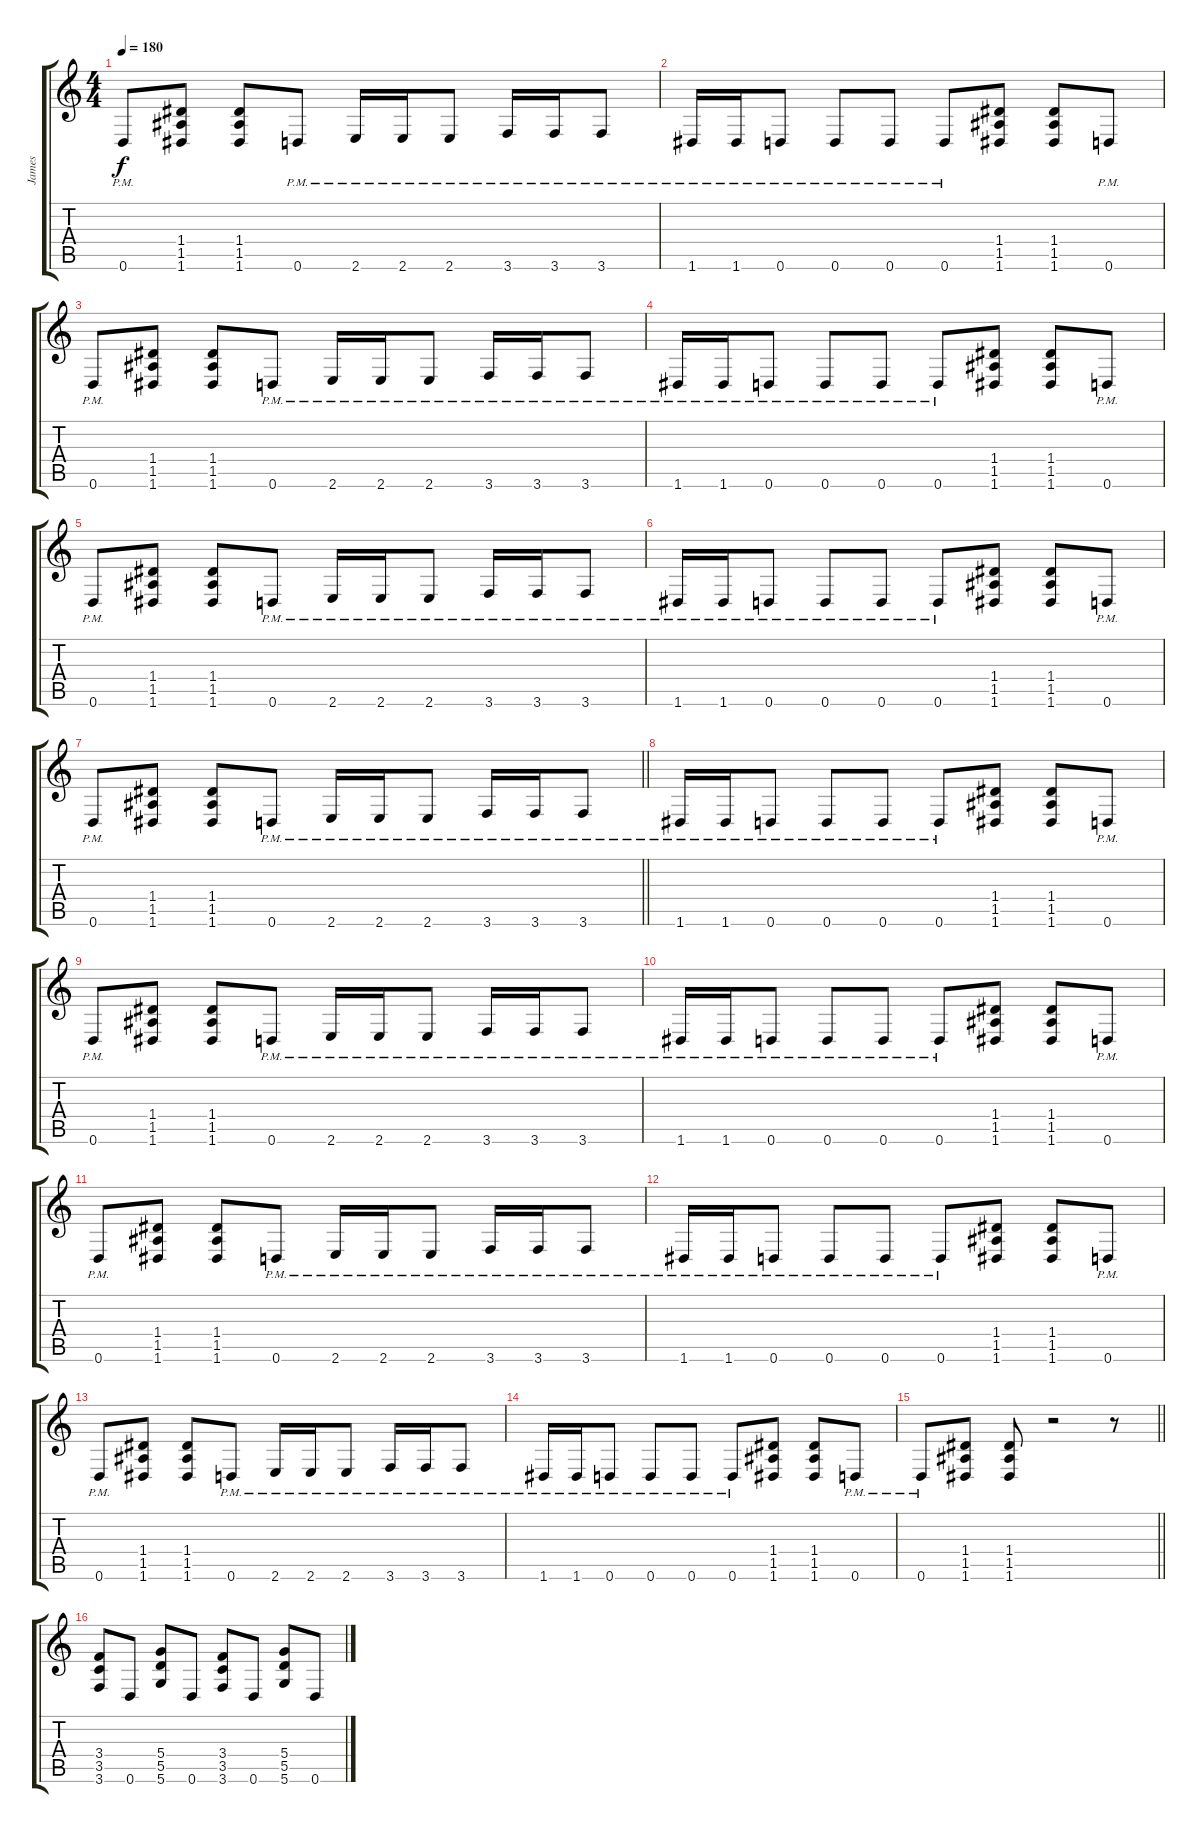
\track ("James" "James") {instrument distortionguitar}
\staff {score tabs}
\tuning (E4 B3 G3 D3 A2 D2) {hide}
\ts (4 4)
\tempo 180
\clef g2
\ks c
0.6{pm}.8{dy f} (1.4 1.5 1.6).8 (1.4 1.5 1.6).8 0.6{pm}.8 2.6{pm}.16 2.6{pm}.16 2.6{pm}.8 3.6{pm}.16 3.6{pm}.16 3.6{pm}.8 |
1.6{pm}.16 1.6{pm}.16 0.6{pm}.8 0.6{pm}.8 0.6{pm}.8 0.6{pm}.8 (1.4 1.5 1.6).8 (1.4 1.5 1.6).8 0.6{pm}.8 |
0.6{pm}.8 (1.4 1.5 1.6).8 (1.4 1.5 1.6).8 0.6{pm}.8 2.6{pm}.16 2.6{pm}.16 2.6{pm}.8 3.6{pm}.16 3.6{pm}.16 3.6{pm}.8 |
1.6{pm}.16 1.6{pm}.16 0.6{pm}.8 0.6{pm}.8 0.6{pm}.8 0.6{pm}.8 (1.4 1.5 1.6).8 (1.4 1.5 1.6).8 0.6{pm}.8 |
0.6{pm}.8 (1.4 1.5 1.6).8 (1.4 1.5 1.6).8 0.6{pm}.8 2.6{pm}.16 2.6{pm}.16 2.6{pm}.8 3.6{pm}.16 3.6{pm}.16 3.6{pm}.8 |
1.6{pm}.16 1.6{pm}.16 0.6{pm}.8 0.6{pm}.8 0.6{pm}.8 0.6{pm}.8 (1.4 1.5 1.6).8 (1.4 1.5 1.6).8 0.6{pm}.8 |
\barLineRight lightlight
0.6{pm}.8 (1.4 1.5 1.6).8 (1.4 1.5 1.6).8 0.6{pm}.8 2.6{pm}.16 2.6{pm}.16 2.6{pm}.8 3.6{pm}.16 3.6{pm}.16 3.6{pm}.8 |
\section ("" "")
1.6{pm}.16 1.6{pm}.16 0.6{pm}.8 0.6{pm}.8 0.6{pm}.8 0.6{pm}.8 (1.4 1.5 1.6).8 (1.4 1.5 1.6).8 0.6{pm}.8 |
0.6{pm}.8 (1.4 1.5 1.6).8 (1.4 1.5 1.6).8 0.6{pm}.8 2.6{pm}.16 2.6{pm}.16 2.6{pm}.8 3.6{pm}.16 3.6{pm}.16 3.6{pm}.8 |
1.6{pm}.16 1.6{pm}.16 0.6{pm}.8 0.6{pm}.8 0.6{pm}.8 0.6{pm}.8 (1.4 1.5 1.6).8 (1.4 1.5 1.6).8 0.6{pm}.8 |
0.6{pm}.8 (1.4 1.5 1.6).8 (1.4 1.5 1.6).8 0.6{pm}.8 2.6{pm}.16 2.6{pm}.16 2.6{pm}.8 3.6{pm}.16 3.6{pm}.16 3.6{pm}.8 |
1.6{pm}.16 1.6{pm}.16 0.6{pm}.8 0.6{pm}.8 0.6{pm}.8 0.6{pm}.8 (1.4 1.5 1.6).8 (1.4 1.5 1.6).8 0.6{pm}.8 |
0.6{pm}.8 (1.4 1.5 1.6).8 (1.4 1.5 1.6).8 0.6{pm}.8 2.6{pm}.16 2.6{pm}.16 2.6{pm}.8 3.6{pm}.16 3.6{pm}.16 3.6{pm}.8 |
1.6{pm}.16 1.6{pm}.16 0.6{pm}.8 0.6{pm}.8 0.6{pm}.8 0.6{pm}.8 (1.4 1.5 1.6).8 (1.4 1.5 1.6).8 0.6{pm}.8 |
\barLineRight lightlight
0.6{pm}.8 (1.4 1.5 1.6).8 (1.4 1.5 1.6).8 r.2 r.8 |
\section ("" "")
(3.4 3.5 3.6).8 0.6.8 (5.4 5.5 5.6).8 0.6.8 (3.4 3.5 3.6).8 0.6.8 (5.4 5.5 5.6).8 0.6.8
